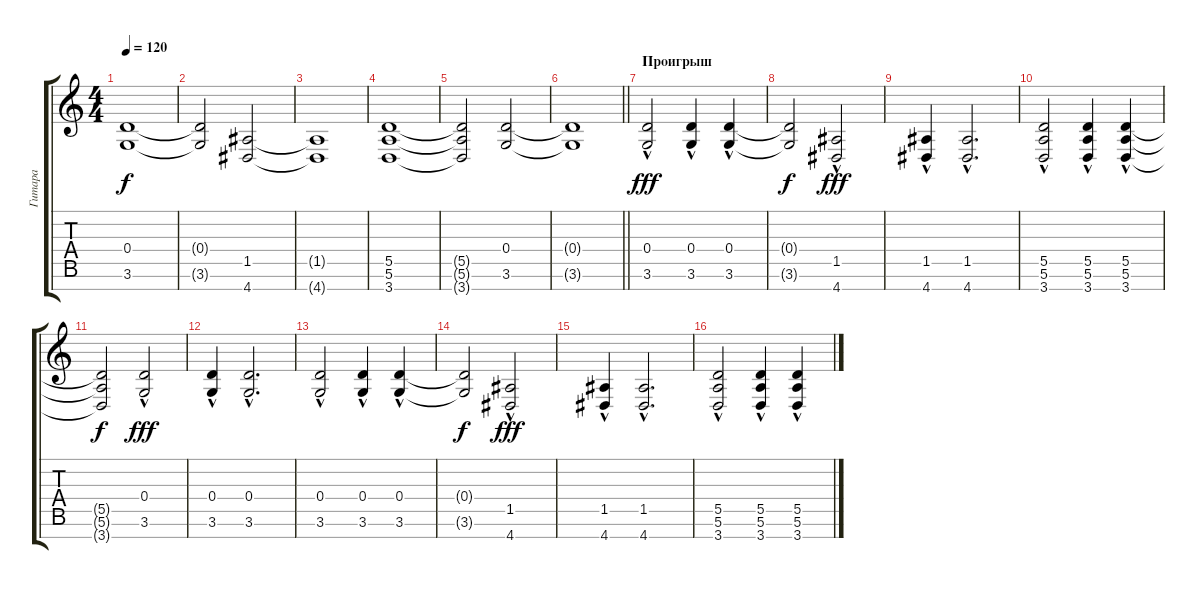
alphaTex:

\track ("Гитара" "Гитара") {instrument distortionguitar}
\staff {score tabs}
\tuning (E4 B3 G3 D3 A2 E2 B1) {hide}
\ts (4 4)
\tempo 120
\clef g2
\ks c
(0.4 3.6).1{dy f} |
(0.4{t} 3.6{t}).2 (1.5 4.7).2 |
(1.5{t} 4.7{t}).1 |
(5.5 5.6 3.7).1 |
(5.5{t} 5.6{t} 3.7{t}).2 (0.4 3.6).2 |
\barLineRight lightlight
(0.4{t} 3.6{t}).1 |
\section ("" "Проигрыш")
(0.4{hac} 3.6{hac}).2{dy fff} (0.4{hac} 3.6{hac}).4 (0.4{hac} 3.6{hac}).4 |
(0.4{t} 3.6{t}).2{dy f} (1.5{hac} 4.7{hac}).2{dy fff} |
(1.5{hac} 4.7{hac}).4 (1.5{hac} 4.7{hac}).2{d} |
(5.5{hac} 5.6{hac} 3.7{hac}).2 (5.5{hac} 5.6{hac} 3.7{hac}).4 (5.5{hac} 5.6{hac} 3.7{hac}).4 |
(5.5{t} 5.6{t} 3.7{t}).2{dy f} (0.4{hac} 3.6{hac}).2{dy fff} |
(0.4{hac} 3.6{hac}).4 (0.4{hac} 3.6{hac}).2{d} |
(0.4{hac} 3.6{hac}).2 (0.4{hac} 3.6{hac}).4 (0.4{hac} 3.6{hac}).4 |
(0.4{t} 3.6{t}).2{dy f} (1.5{hac} 4.7{hac}).2{dy fff} |
(1.5{hac} 4.7{hac}).4 (1.5{hac} 4.7{hac}).2{d} |
(5.5{hac} 5.6{hac} 3.7{hac}).2 (5.5{hac} 5.6{hac} 3.7{hac}).4 (5.5{hac} 5.6{hac} 3.7{hac}).4
